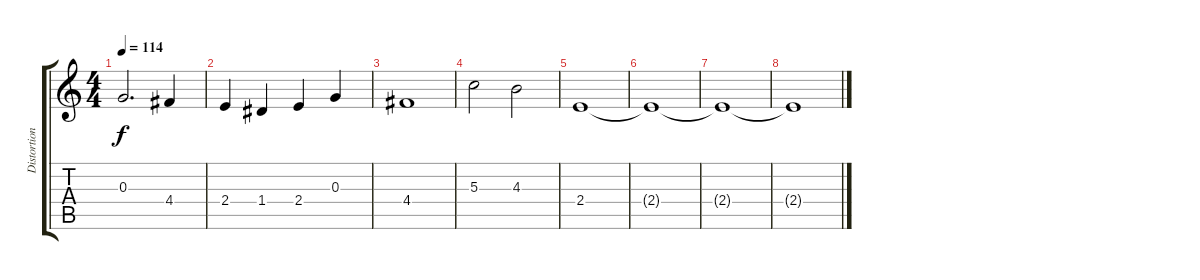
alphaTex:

\track ("Distortion / Acustic" "Distortion") {instrument overdrivenguitar}
\staff {score tabs}
\tuning (E4 B3 G3 D3 A2 E2) {hide}
\ts (4 4)
\tempo 114
\clef g2
\ks c
0.3.2{d dy f} 4.4.4 |
2.4.4 1.4.4 2.4.4 0.3.4 |
4.4.1 |
5.3.2 4.3.2 |
2.4.1 |
2.4{t}.1 |
2.4{t}.1 |
2.4{t}.1
